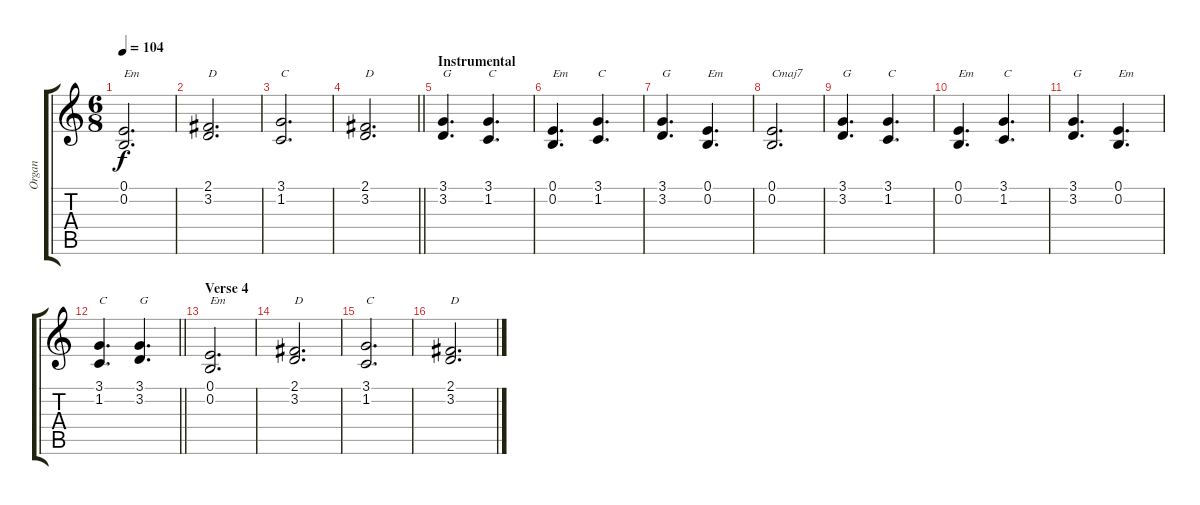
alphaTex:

\track ("Organ" "Organ") {instrument drawbarorgan}
\staff {score tabs}
\tuning (E4 B3 G3 D3 A2 E2) {hide}
\ts (6 8)
\tempo 104
\clef g2
\ks c
(0.1 0.2).2{d txt "Em" dy f} |
(2.1 3.2).2{d txt "D"} |
(3.1 1.2).2{d txt "C"} |
\barLineRight lightlight
(2.1 3.2).2{d txt "D"} |
\section ("" "Instrumental")
(3.1 3.2).4{d txt "G"} (3.1 1.2).4{d txt "C"} |
(0.1 0.2).4{d txt "Em"} (3.1 1.2).4{d txt "C"} |
(3.1 3.2).4{d txt "G"} (0.1 0.2).4{d txt "Em"} |
(0.1 0.2).2{d txt "Cmaj7"} |
(3.1 3.2).4{d txt "G"} (3.1 1.2).4{d txt "C"} |
(0.1 0.2).4{d txt "Em"} (3.1 1.2).4{d txt "C"} |
(3.1 3.2).4{d txt "G"} (0.1 0.2).4{d txt "Em"} |
\barLineRight lightlight
(3.1 1.2).4{d txt "C"} (3.1 3.2).4{d txt "G"} |
\section ("" "Verse 4")
(0.1 0.2).2{d txt "Em"} |
(2.1 3.2).2{d txt "D"} |
(3.1 1.2).2{d txt "C"} |
(2.1 3.2).2{d txt "D"}
